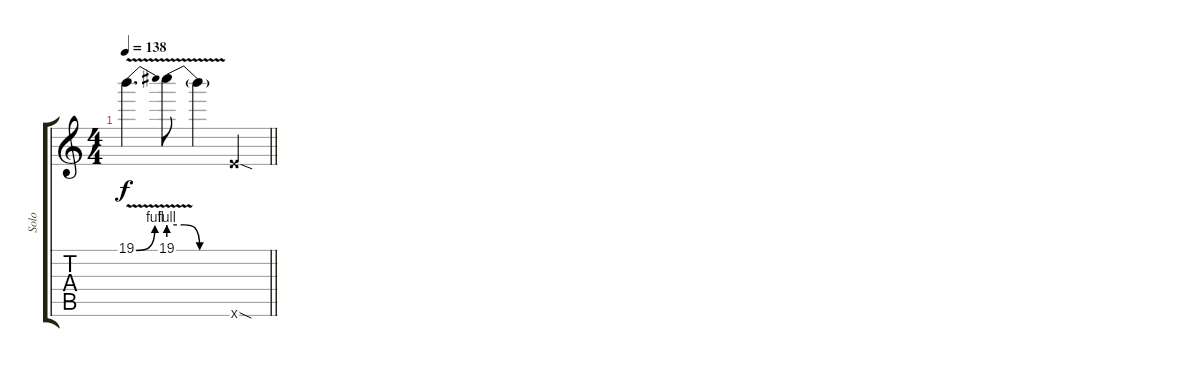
\track ("Solo" "Solo") {instrument distortionguitar}
\staff {score tabs}
\tuning (E4 B3 G3 D3 A2 E2) {hide}
\ts (4 4)
\tempo 138
\clef g2
\barLineRight lightlight
\ks c
19.1{be (bend 0 0 60 4) v}.4{d dy f} 19.1{be (custom 0 4 15 4 30 0 60 0) v}.8 19.1{t}.4 12.6{sod x}.4
